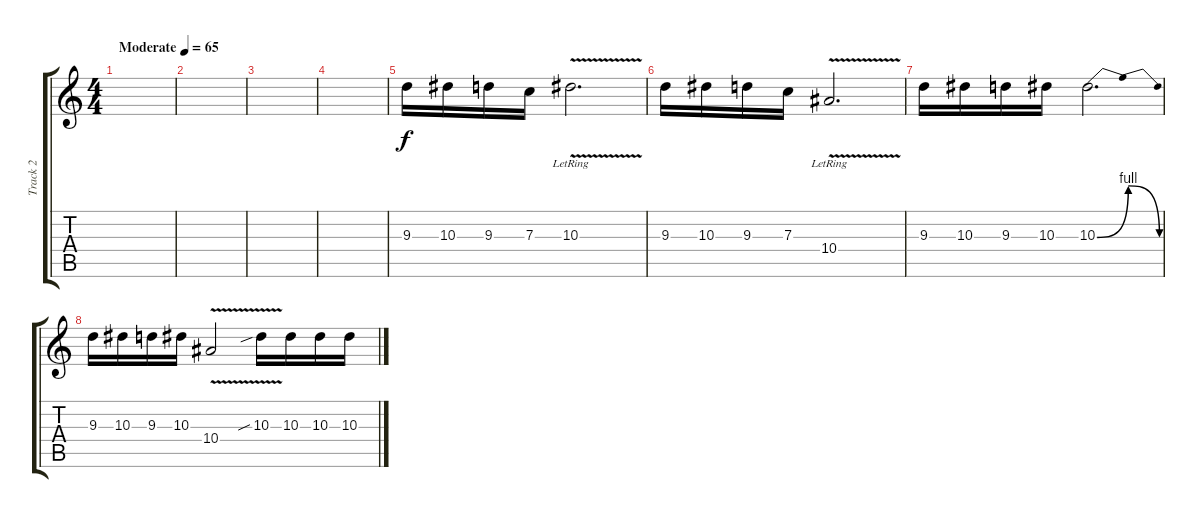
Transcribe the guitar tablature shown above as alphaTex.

\track ("Track 2" "Track 2") {instrument overdrivenguitar}
\staff {score tabs}
\tuning (D4 A3 F3 C3 G2 C2) {hide}
\ts (4 4)
\tempo (65 "Moderate")
\clef g2
\ks c
|
|
|
|
9.3.16 10.3.16 9.3.16 7.3.16 10.3{v lr}.2{d} |
9.3.16 10.3.16 9.3.16 7.3.16 10.4{v lr}.2{d} |
9.3.16 10.3.16 9.3.16 10.3.16 10.3{be (bendrelease 0 0 20 4 36 4 60 0)}.2{d} |
9.3.16 10.3.16 9.3.16 10.3.16 10.4{v}.2 10.3{v sib}.16 10.3.16 10.3.16 10.3.16
